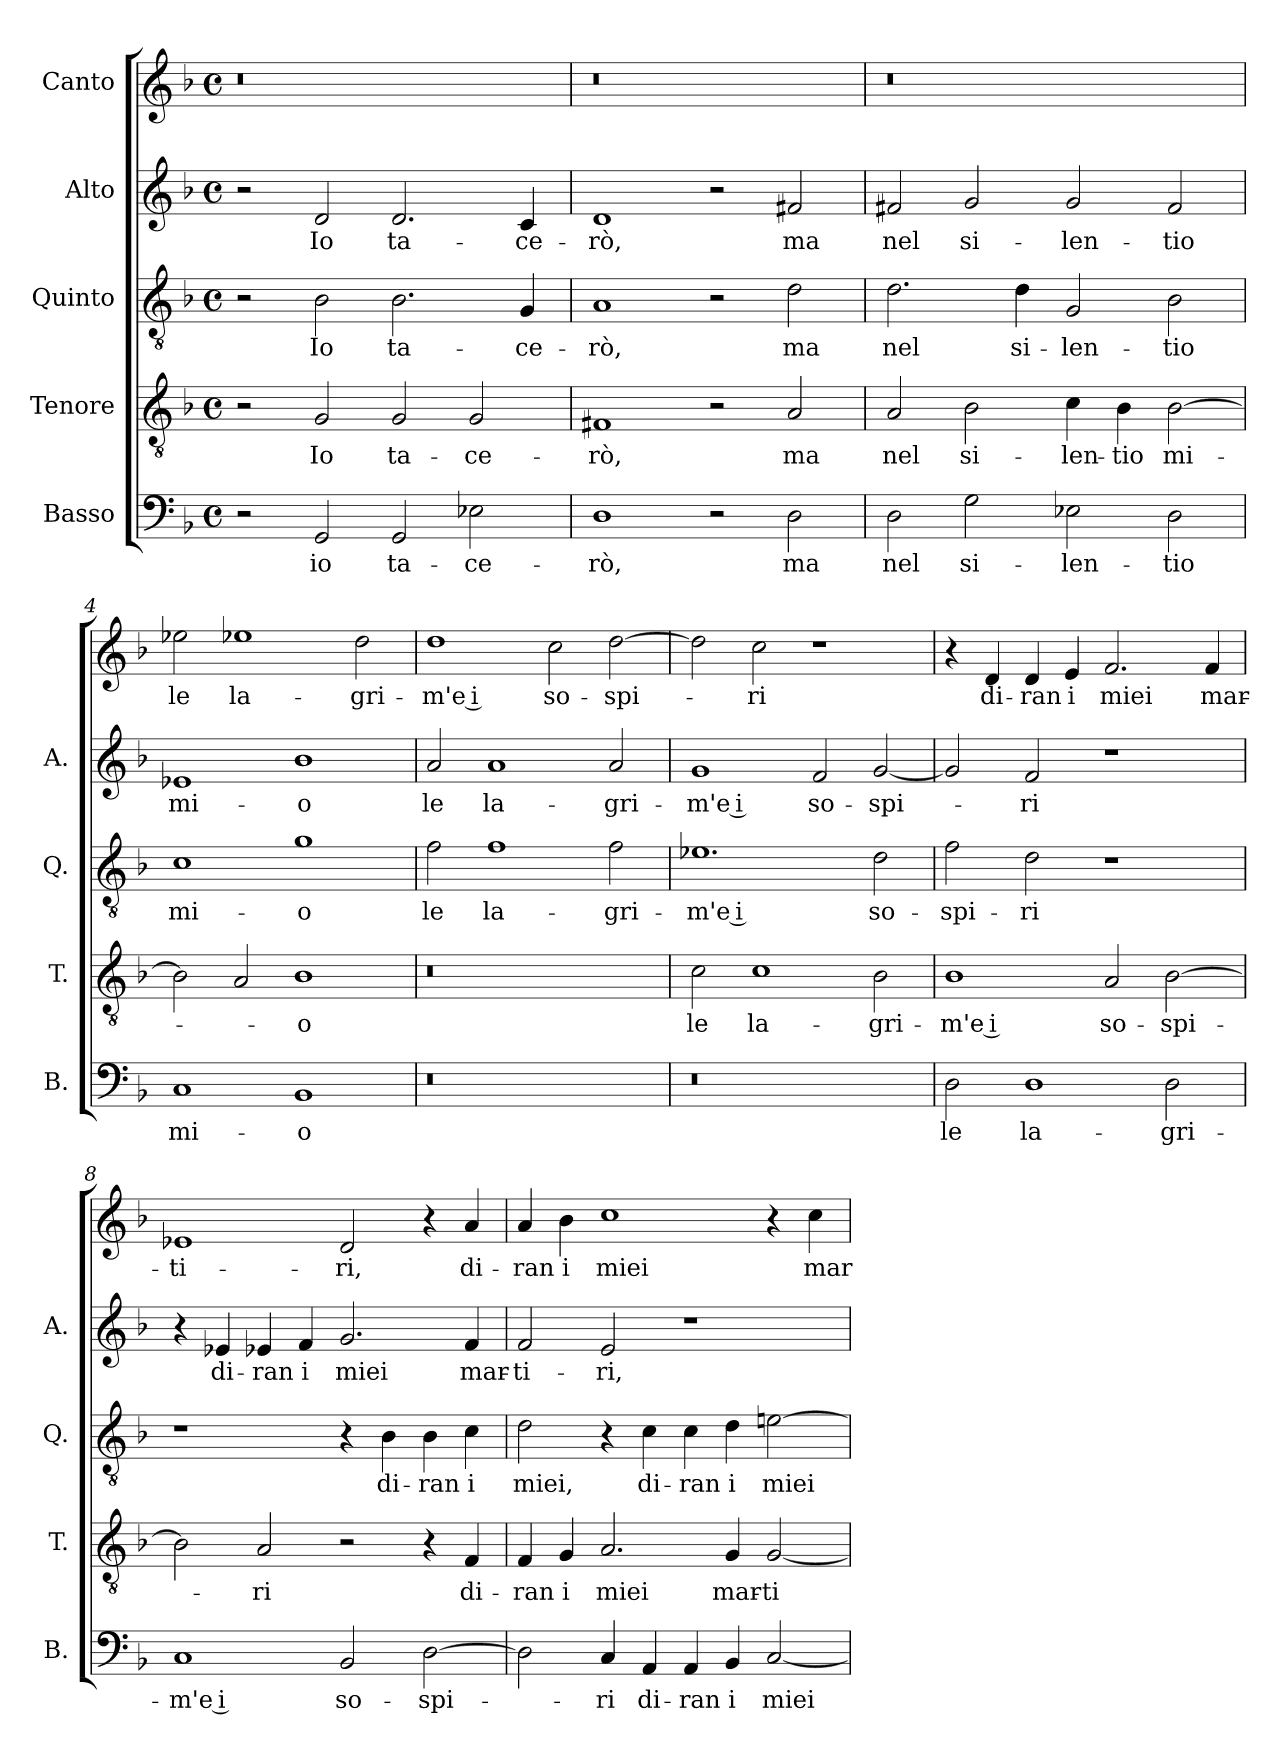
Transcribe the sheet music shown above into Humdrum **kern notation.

**kern	**text	**kern	**text	**kern	**text	**kern	**text	**kern	**text
*part5	*part5	*part4	*part4	*part3	*part3	*part2	*part2	*part1	*part1
*staff5	*staff5	*staff4	*staff4	*staff3	*staff3	*staff2	*staff2	*staff1	*staff1
*I"Basso	*	*I"Tenore	*	*I"Quinto	*	*I"Alto	*	*I"Canto	*
*I'B.	*	*I'T.	*	*I'Q.	*	*I'A.	*	*	*
*clefF4	*	*clefGv2	*	*clefGv2	*	*clefG2	*	*clefG2	*
*k[b-]	*	*k[b-]	*	*k[b-]	*	*k[b-]	*	*k[b-]	*
*F:	*	*F:	*	*F:	*	*F:	*	*F:	*
*M4/4	*	*M4/4	*	*M4/4	*	*M4/4	*	*M4/4	*
*met(c)	*	*met(c)	*	*met(c)	*	*met(c)	*	*met(c)	*
=1	=1	=1	=1	=1	=1	=1	=1	=1	=1
!	!	!	!	!	!	!	!	!LO:N:vis=0	!
2r	.	2r	.	2r	.	2r	.	1r	.
2GG/	io	2G/	Io	2B-\	Io	2d/	Io	.	.
2GG/	ta-	2G/	ta-	2.B-\	ta-	2.d/	ta-	1ryy	.
2E-X\	-ce-	2G/	-ce-	.	.	.	.	.	.
.	.	.	.	4G/	-ce-	4c/	-ce-	.	.
=2	=2	=2	=2	=2	=2	=2	=2	=2	=2
!	!	!	!	!	!	!	!	!LO:N:vis=0	!
1D\	-rò,	1F#X/	-rò,	1A/	-rò,	1d/	-rò,	1r	.
2r	.	2r	.	2r	.	2r	.	1ryy	.
2D\	ma	2A/	ma	2d\	ma	2f#X/	ma	.	.
=3	=3	=3	=3	=3	=3	=3	=3	=3	=3
!	!	!	!	!	!	!	!	!LO:N:vis=0	!
2D\	nel	2A/	nel	2.d\	nel	2f#X/	nel	1r	.
2G\	si-	2B-\	si-	.	.	2g/	si-	.	.
.	.	.	.	4d\	si-	.	.	.	.
2E-X\	-len-	4c\	-len-	2G/	-len-	2g/	-len-	1ryy	.
.	.	4B-\	-tio	.	.	.	.	.	.
2D\	-tio	[2B-\	mi-	2B-\	-tio	2f#/	-tio	.	.
=4	=4	=4	=4	=4	=4	=4	=4	=4	=4
1C/	mi-	2B-\]	.	1c\	mi-	1e-X/	mi-	2ee-X\	le
.	.	2A/	.	.	.	.	.	1ee-X\	la-
1BB-/	-o	1B-\	-o	1g\	-o	1b-\	-o	.	.
.	.	.	.	.	.	.	.	2dd\	-gri-
=5	=5	=5	=5	=5	=5	=5	=5	=5	=5
!LO:N:vis=0	!	!LO:N:vis=0	!	!	!	!	!	!	!
1r	.	1r	.	2f\	le	2a/	le	1dd\	-m'e i
.	.	.	.	1f\	la-	1a/	la-	.	.
1ryy	.	1ryy	.	.	.	.	.	2cc\	so-
.	.	.	.	2f\	-gri-	2a/	-gri-	[2dd\	-spi-
=6	=6	=6	=6	=6	=6	=6	=6	=6	=6
!LO:N:vis=0	!	!	!	!	!	!	!	!	!
1r	.	2c\	le	1.e-X\	-m'e i	1g/	-m'e i	2dd\]	.
.	.	1c\	la-	.	.	.	.	2cc\	-ri
1ryy	.	.	.	.	.	2f/	so-	1r	.
.	.	2B-\	-gri-	2d\	so-	[2g/	-spi-	.	.
=7	=7	=7	=7	=7	=7	=7	=7	=7	=7
2D\	le	1B-\	-m'e i	2f\	-spi-	2g/]	.	4r	.
.	.	.	.	.	.	.	.	4d/	di-
1D\	la-	.	.	2d\	-ri	2f/	-ri	4d/	-ran
.	.	.	.	.	.	.	.	4e/	i
.	.	2A/	so-	1r	.	1r	.	2.f/	miei
2D\	-gri-	[2B-\	-spi-	.	.	.	.	.	.
.	.	.	.	.	.	.	.	4f/	mar-
=8	=8	=8	=8	=8	=8	=8	=8	=8	=8
1C/	-m'e i	2B-\]	.	1r	.	4r	.	1e-X/	-ti-
.	.	.	.	.	.	4e-X/	di-	.	.
.	.	2A/	-ri	.	.	4e-X/	-ran	.	.
.	.	.	.	.	.	4f/	i	.	.
2BB-/	so-	2r	.	4r	.	2.g/	miei	2d/	-ri,
.	.	.	.	4B-\	di-	.	.	.	.
[2D\	-spi-	4r	.	4B-\	-ran	.	.	4r	.
.	.	4F/	di-	4c\	i	4f/	mar-	4a/	di-
=9	=9	=9	=9	=9	=9	=9	=9	=9	=9
2D\]	.	4F/	-ran	2d\	miei,	2f/	-ti-	4a/	-ran
.	.	4G/	i	.	.	.	.	4b-\	i
4C/	-ri	2.A/	miei	4r	.	2e/	-ri,	1cc\	miei
4AA/	di-	.	.	4c\	di-	.	.	.	.
4AA/	-ran	.	.	4c\	-ran	1r	.	.	.
4BB-/	i	4G/	mar-	4d\	i	.	.	.	.
[2C/	miei	[2G/	-ti-	[2en\	miei	.	.	4r	.
.	.	.	.	.	.	.	.	4cc\	mar-
=	=	=	=	=	=	=	=	=	=
*-	*-	*-	*-	*-	*-	*-	*-	*-	*-
